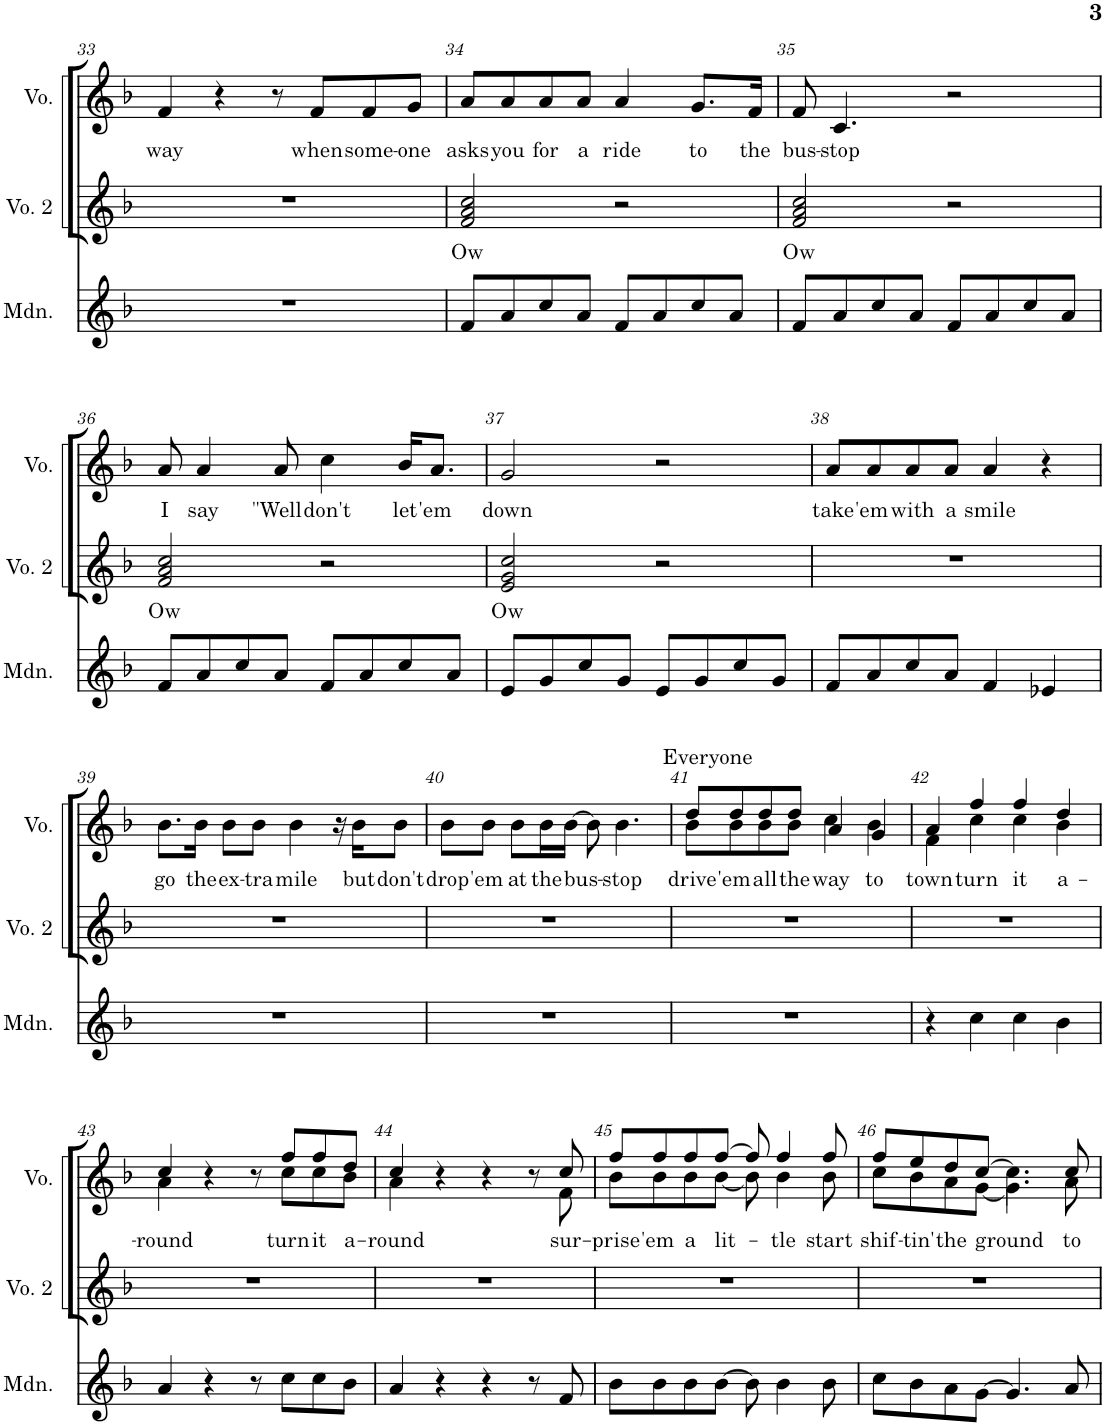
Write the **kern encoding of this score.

**kern	**kern	**text	**kern	**text
*part3	*part2	*part2	*part1	*part1
*staff3	*staff2	*staff2	*staff1	*staff1
*I"Mandolin	*I"Voice 2	*	*I"Voice	*
*I'Mdn.	*I'Vo. 2	*	*I'Vo.	*
!!LO:PB:g=z
*clefG2	*clefG2	*	*clefG2	*
*k[b-]	*k[b-]	*	*k[b-]	*
*M4/4	*M4/4	*	*M4/4	*
=33	=33	=33	=33	=33
!	!	!	!	!LO:LY:b
1r	1r	.	4f/	way
.	.	.	4r	.
.	.	.	8r	.
!	!	!	!	!LO:LY:b
.	.	.	8f/L	when
!	!	!	!	!LO:LY:b
.	.	.	8f/	some-
!	!	!	!	!LO:LY:b
.	.	.	8g/J	-one
=34	=34	=34	=34	=34
!	!	!LO:LY:b	!	!LO:LY:b
8f/L	2f/ 2a/ 2cc/	Ow	8a/L	asks
!	!	!	!	!LO:LY:b
8a/	.	.	8a/	you
!	!	!	!	!LO:LY:b
8cc/	.	.	8a/	for
!	!	!	!	!LO:LY:b
8a/J	.	.	8a/J	a
!	!	!	!	!LO:LY:b
8f/L	2r	.	4a/	ride
8a/	.	.	.	.
!	!	!	!	!LO:LY:b
8cc/	.	.	8.g/L	to
8a/J	.	.	.	.
!	!	!	!	!LO:LY:b
.	.	.	16f/Jk	the
=35	=35	=35	=35	=35
!	!	!LO:LY:b	!	!LO:LY:b
8f/L	2f/ 2a/ 2cc/	Ow	8f/	bus-
!	!	!	!	!LO:LY:b
8a/	.	.	4.c/	-stop
8cc/	.	.	.	.
8a/J	.	.	.	.
8f/L	2r	.	2r	.
8a/	.	.	.	.
8cc/	.	.	.	.
8a/J	.	.	.	.
!!LO:LB:g=z
=36	=36	=36	=36	=36
!	!	!LO:LY:b	!	!LO:LY:b
8f/L	2f/ 2a/ 2cc/	Ow	8a/	I
!	!	!	!	!LO:LY:b
8a/	.	.	4a/	say
8cc/	.	.	.	.
!	!	!	!	!LO:LY:b
8a/J	.	.	8a/	"Well
!	!	!	!	!LO:LY:b
8f/L	2r	.	4cc\	don't
8a/	.	.	.	.
!	!	!	!	!LO:LY:b
8cc/	.	.	16b-/KL	let
!	!	!	!	!LO:LY:b
.	.	.	8.a/J	'em
8a/J	.	.	.	.
=37	=37	=37	=37	=37
!	!	!LO:LY:b	!	!LO:LY:b
8e/L	2e/ 2g/ 2cc/	Ow	2g/	down
8g/	.	.	.	.
8cc/	.	.	.	.
8g/J	.	.	.	.
8e/L	2r	.	2r	.
8g/	.	.	.	.
8cc/	.	.	.	.
8g/J	.	.	.	.
=38	=38	=38	=38	=38
!	!	!	!	!LO:LY:b
8f/L	1r	.	8a/L	take
!	!	!	!	!LO:LY:b
8a/	.	.	8a/	'em
!	!	!	!	!LO:LY:b
8cc/	.	.	8a/	with
!	!	!	!	!LO:LY:b
8a/J	.	.	8a/J	a
!	!	!	!	!LO:LY:b
4f/	.	.	4a/	smile
4e-X/	.	.	4r	.
!!LO:LB:g=z
=39	=39	=39	=39	=39
!	!	!	!	!LO:LY:b
1r	1r	.	8.b-\L	go
!	!	!	!	!LO:LY:b
.	.	.	16b-\Jk	the
!	!	!	!	!LO:LY:b
.	.	.	8b-\L	ex-
!	!	!	!	!LO:LY:b
.	.	.	8b-\J	-tra
!	!	!	!	!LO:LY:b
.	.	.	4b-\	mile
.	.	.	16r	.
!	!	!	!	!LO:LY:b
.	.	.	16b-\KL	but
!	!	!	!	!LO:LY:b
.	.	.	8b-\J	don't
=40	=40	=40	=40	=40
!	!	!	!	!LO:LY:b
1r	1r	.	8b-\L	drop
!	!	!	!	!LO:LY:b
.	.	.	8b-\J	'em
!	!	!	!	!LO:LY:b
.	.	.	8b-\L	at
!	!	!	!	!LO:LY:b
.	.	.	16b-\L	the
!	!	!	!	!LO:LY:b
.	.	.	[16b-\JJ	bus-
.	.	.	8b-\]	.
!	!	!	!	!LO:LY:b
.	.	.	4.b-\	-stop
=41	=41	=41	=41	=41
!	!	!	!LO:TX:a:t=Everyone	!
!	!	!	!	!LO:LY:b
*	*	*	*^	*
1r	1r	.	8b-\L	8dd/L	drive
!	!	!	!	!	!LO:LY:b
.	.	.	8b-\	8dd/	'em
!	!	!	!	!	!LO:LY:b
.	.	.	8b-\	8dd/	all
!	!	!	!	!	!LO:LY:b
.	.	.	8b-\J	8dd/J	the
!	!	!	!	!	!LO:LY:b
.	.	.	4a/	4cc\	way
!	!	!	!	!	!LO:LY:b
.	.	.	4g/	4b-\	to
=42	=42	=42	=42	=42	=42
!	!	!	!	!	!LO:LY:b
4r	1r	.	4f\	4a/	town
!	!	!	!	!	!LO:LY:b
4cc\	.	.	4cc\	4ff/	turn
!	!	!	!	!	!LO:LY:b
4cc\	.	.	4cc\	4ff/	it
!	!	!	!	!	!LO:LY:b
4b-\	.	.	4b-\	4dd/	a-
!!LO:LB:g=z	!!
=43	=43	=43	=43	=43	=43
!	!	!	!	!	!LO:LY:b
4a/	1r	.	4a\	4cc/	-round
4r	.	.	4r	4ryy	.
8r	.	.	8r	8ryy	.
!	!	!	!	!	!LO:LY:b
8cc\L	.	.	8cc\L	8ff/L	turn
!	!	!	!	!	!LO:LY:b
8cc\	.	.	8cc\	8ff/	it
!	!	!	!	!	!LO:LY:b
8b-\J	.	.	8b-\J	8dd/J	a-
=44	=44	=44	=44	=44	=44
!	!	!	!	!	!LO:LY:b
4a/	1r	.	4a\	4cc/	-round
4r	.	.	4r	4ryy	.
4r	.	.	4r	4ryy	.
8r	.	.	8r	8ryy	.
!	!	!	!	!	!LO:LY:b
8f/	.	.	8f\	8cc/	sur-
=45	=45	=45	=45	=45	=45
!	!	!	!	!	!LO:LY:b
8b-\L	1r	.	8b-\L	8ff/L	-prise
!	!	!	!	!	!LO:LY:b
8b-\	.	.	8b-\	8ff/	'em
!	!	!	!	!	!LO:LY:b
8b-\	.	.	8b-\	8ff/	a
!	!	!	!	!	!LO:LY:b
[8b-\J	.	.	[8b-\J	[8ff/J	lit-
8b-\]	.	.	8b-\]	8ff/]	.
!	!	!	!	!	!LO:LY:b
4b-\	.	.	4b-\	4ff/	-tle
!	!	!	!	!	!LO:LY:b
8b-\	.	.	8b-\	8ff/	start
=46	=46	=46	=46	=46	=46
!	!	!	!	!	!LO:LY:b
8cc\L	1r	.	8cc\L	8ff/L	shif-
!	!	!	!	!	!LO:LY:b
8b-\	.	.	8b-\	8ee/	-tin'
!	!	!	!	!	!LO:LY:b
8a\	.	.	8a\	8dd/	the
!	!	!	!	!	!LO:LY:b
[8g\J	.	.	[8g\J	[8cc/J	ground
4.g/]	.	.	4.g\]	4.cc\]	.
!	!	!	!	!	!LO:LY:b
8a/	.	.	8a\	8cc/	to
*	*	*	*v	*v	*
=	=	=	=	=
*-	*-	*-	*-	*-
